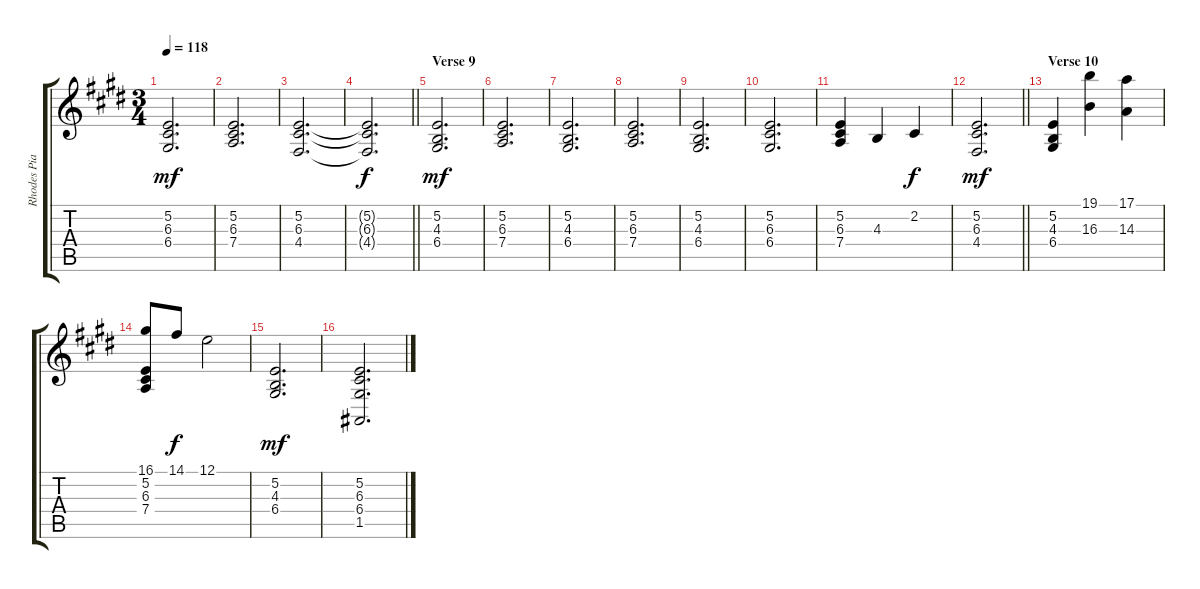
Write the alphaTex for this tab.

\track ("Rhodes Piano" "Rhodes Pia") {instrument electricpiano1}
\staff {score tabs}
\tuning (E4 B3 G3 D3 A2 E2) {hide}
\ts (3 4)
\tempo 118
\clef g2
\ks e
(5.2 6.3 6.4).2{d dy mf} |
(5.2 6.3 7.4).2{d} |
(5.2 6.3 4.4).2{d} |
\barLineRight lightlight
(5.2{t} 6.3{t} 4.4{t}).2{d dy f} |
\section ("" "Verse 9")
(5.2 4.3 6.4).2{d dy mf} |
(5.2 6.3 7.4).2{d} |
(5.2 4.3 6.4).2{d} |
(5.2 6.3 7.4).2{d} |
(5.2 4.3 6.4).2{d} |
(5.2 6.3 6.4).2{d} |
(5.2 6.3 7.4).4 4.3.4 2.2.4{dy f} |
\barLineRight lightlight
(5.2 6.3 4.4).2{d dy mf} |
\section ("" "Verse 10")
(5.2 4.3 6.4).4 (19.1 16.3).4 (17.1 14.3).4 |
(16.1 5.2 6.3 7.4).8 14.1.8{dy f} 12.1.2 |
(5.2 4.3 6.4).2{d dy mf} |
(5.2 6.3 6.4 1.5).2{d}
